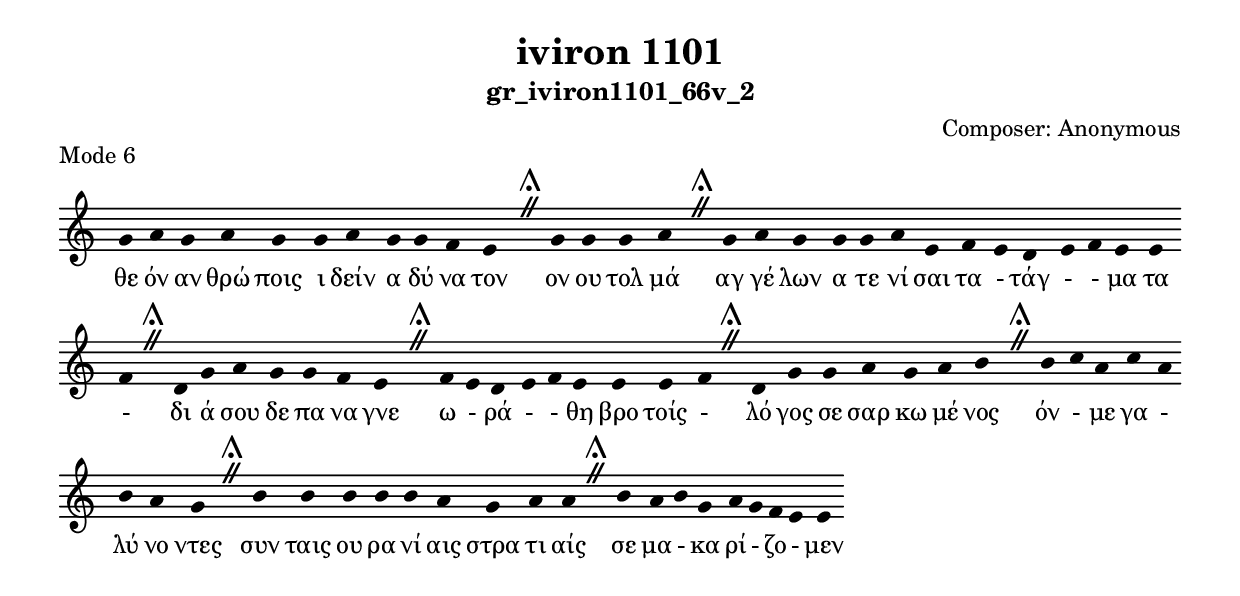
\include "gregorian.ly"

	\header {
 	  title = "iviron 1101"
	  subtitle = "gr_iviron1101_66v_2"
	  composer = "Composer: Αnonymous"
	  piece = "Mode 6"
	}

	chant = {
	  g'4 a'4 g'4 a'4 g'4 g'4 a'4 g'4 g'4 f'4 e'4 \divisioMaior
 g'4 g'4 g'4 a'4 \divisioMaior
 g'4 a'4 g'4 g'4 g'4 a'4 e'4 f'4 e'4 d'4 e'4 f'4 e'4 e'4 f'4 \divisioMaior
 d'4 g'4 a'4 g'4 g'4 f'4 e'4 \divisioMaior
 f'4 e'4 d'4 e'4 f'4 e'4 e'4 e'4 f'4 \divisioMaior
 d'4 g'4 g'4 a'4 g'4 a'4 b'4 \divisioMaior
 b'4 c''4 a'4 c''4 a'4 b'4 a'4 g'4 \divisioMaior
 b'4 b'4 b'4 b'4 b'4 a'4 g'4 a'4 a'4 \divisioMaior
 b'4 a'4 b'4 g'4 a'4 g'4 f'4 e'4 e'4\finalis
	}

	verba = \lyricmode {θε όν αν θρώ ποις ι δείν α δύ να τον 
ον ου τολ μά 
αγ γέ λων α τε νί σαι τα - τάγ -  - μα τα - 
δι ά σου δε πα να γνε 
ω - ρά -  - θη βρο τοίς - 
λό γος σε σαρ κω μέ νος 
όν - με γα - λύ νο ντες 
συν ταις ου ρα νί αις στρα τι αίς 
σε μα - κα ρί - ζο - μεν 
	}


	\score {
	  \new Staff <<
	  \new Voice = "melody" \chant
	  \new Lyrics = "one" \lyricsto melody \verba
	  >>
	  \layout {
	    \context {
	      \Staff
	      \remove "Time_signature_engraver"
	      \remove "Bar_engraver"
	    }
	    \context {
	      \Voice
	      \remove "Stem_engraver"
	    }
	  }
	}